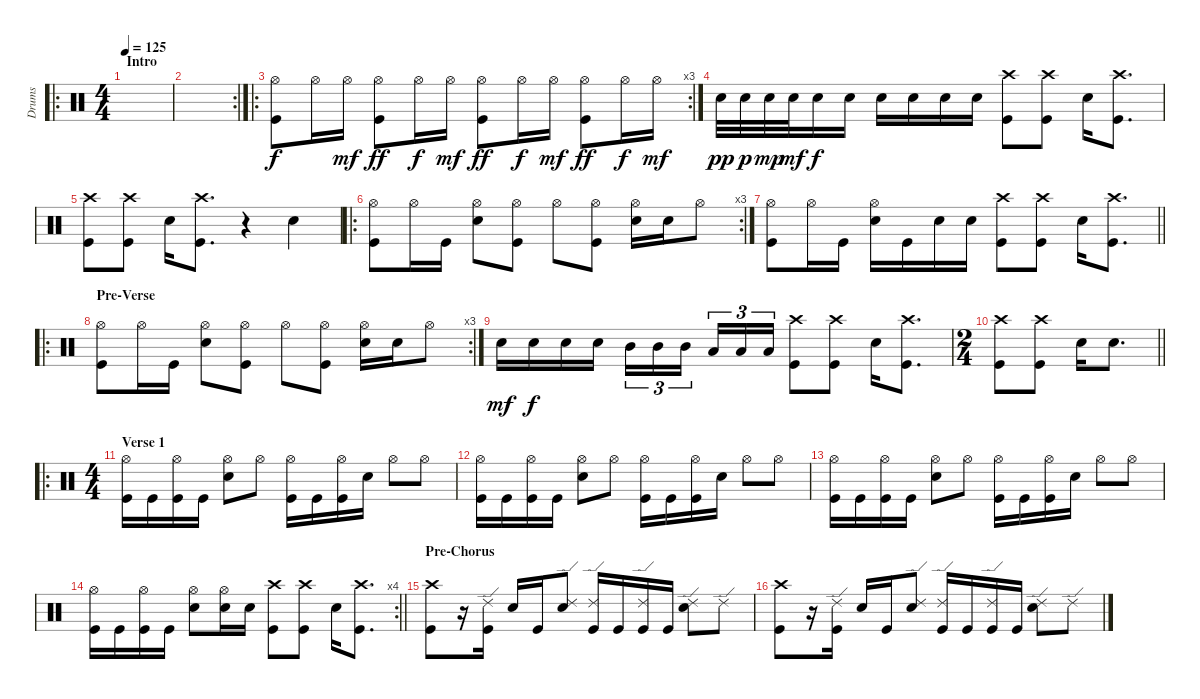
\track ("Drums" "Drums") {instrument percussion}
\staff {score}
\articulation defaults
\ro
\ts (4 4)
\section ("" "Intro")
\tempo 125
\clef neutral
\ks c
|
\rc 2
|
\ro
\rc 3
("Hi-Hat (open)" "Kick (hit)").8 "Hi-Hat (open)".16{dy f} "Hi-Hat (open)".16{dy mf} ("Hi-Hat (open)" "Kick (hit)").8{dy ff} "Hi-Hat (open)".16{dy f} "Hi-Hat (open)".16{dy mf} ("Hi-Hat (open)" "Kick (hit)").8{dy ff} "Hi-Hat (open)".16{dy f} "Hi-Hat (open)".16{dy mf} ("Hi-Hat (open)" "Kick (hit)").8{dy ff} "Hi-Hat (open)".16{dy f} "Hi-Hat (open)".16{dy mf} |
"Snare (hit) 2".32{dy pp} "Snare (hit) 2".32{dy p} "Snare (hit) 2".32{dy mp} "Snare (hit) 2".32{dy mf} "Snare (hit) 2".16{dy f} "Snare (hit) 2".16 "Snare (hit) 2".16 "Snare (hit) 2".16 "Snare (hit) 2".16 "Snare (hit) 2".16 ("Crash high (hit)" "Kick (hit)").8 ("Crash high (hit)" "Kick (hit)").8 "Snare (hit) 2".16 ("Crash high (hit)" "Kick (hit)").8{d} |
("Crash high (hit)" "Kick (hit)").8 ("Crash high (hit)" "Kick (hit)").8 "Snare (hit) 2".16 ("Crash high (hit)" "Kick (hit)").8{d} r.4 "Snare (hit) 2".4 |
\ro
\rc 3
("Hi-Hat (open)" "Kick (hit)").8 "Hi-Hat (open)".16 "Kick (hit)".16 ("Hi-Hat (open)" "Snare (hit) 2").8 ("Hi-Hat (open)" "Kick (hit)").8 "Hi-Hat (open)".8 ("Hi-Hat (open)" "Kick (hit)").8 ("Hi-Hat (open)" "Snare (hit) 2").16 "Snare (hit) 2".16 "Hi-Hat (open)".8 |
\barLineRight lightlight
("Hi-Hat (open)" "Kick (hit)").8 "Hi-Hat (open)".16 "Kick (hit)".16 ("Hi-Hat (open)" "Snare (hit) 2").16 "Kick (hit)".16 "Snare (hit) 2".16 "Snare (hit) 2".16 ("Crash high (hit)" "Kick (hit)").8 ("Crash high (hit)" "Kick (hit)").8 "Snare (hit) 2".16 ("Crash high (hit)" "Kick (hit)").8{d} |
\ro
\rc 3
\section ("" "Pre-Verse")
("Hi-Hat (open)" "Kick (hit)").8 "Hi-Hat (open)".16 "Kick (hit)".16 ("Hi-Hat (open)" "Snare (hit) 2").8 ("Hi-Hat (open)" "Kick (hit)").8 "Hi-Hat (open)".8 ("Hi-Hat (open)" "Kick (hit)").8 ("Hi-Hat (open)" "Electric Snare (hit)").16 "Electric Snare (hit)".16 "Hi-Hat (open)".8 |
"Snare (hit) 2".16{dy mf} "Snare (hit) 2".16{dy f} "Snare (hit) 2".16 "Snare (hit) 2".16 "Mid Tom (hit)".16{tu (3 2)} "Mid Tom (hit)".16{tu (3 2)} "Mid Tom (hit)".16{tu (3 2)} "Low Tom (hit)".16{tu (3 2)} "Low Tom (hit)".16{tu (3 2)} "Low Tom (hit)".16{tu (3 2)} ("Crash high (hit)" "Kick (hit)").8 ("Crash high (hit)" "Kick (hit)").8 "Snare (hit) 2".16 ("Crash high (hit)" "Kick (hit)").8{d} |
\ts (2 4)
\barLineRight lightlight
("Crash high (hit)" "Kick (hit)").8 ("Crash high (hit)" "Kick (hit)").8 "Snare (hit) 2".16 "Snare (hit) 2".8{d} |
\ro
\ts (4 4)
\section ("" "Verse 1")
("Hi-Hat (open)" "Kick (hit)").16 "Kick (hit)".16 ("Hi-Hat (open)" "Kick (hit)").16 "Kick (hit)".16 ("Hi-Hat (open)" "Snare (hit) 2").8 "Hi-Hat (open)".8 ("Hi-Hat (open)" "Kick (hit)").16 "Kick (hit)".16 ("Hi-Hat (open)" "Kick (hit)").16 "Snare (hit) 2".16 "Hi-Hat (open)".8 "Hi-Hat (open)".8 |
("Hi-Hat (open)" "Kick (hit)").16 "Kick (hit)".16 ("Hi-Hat (open)" "Kick (hit)").16 "Kick (hit)".16 ("Hi-Hat (open)" "Snare (hit) 2").8 "Hi-Hat (open)".8 ("Hi-Hat (open)" "Kick (hit)").16 "Kick (hit)".16 ("Hi-Hat (open)" "Kick (hit)").16 "Snare (hit) 2".16 "Hi-Hat (open)".8 "Hi-Hat (open)".8 |
("Hi-Hat (open)" "Kick (hit)").16 "Kick (hit)".16 ("Hi-Hat (open)" "Kick (hit)").16 "Kick (hit)".16 ("Hi-Hat (open)" "Snare (hit) 2").8 "Hi-Hat (open)".8 ("Hi-Hat (open)" "Kick (hit)").16 "Kick (hit)".16 ("Hi-Hat (open)" "Kick (hit)").16 "Snare (hit) 2".16 "Hi-Hat (open)".8 "Hi-Hat (open)".8 |
\rc 4
\barLineRight lightlight
("Hi-Hat (open)" "Kick (hit)").16 "Kick (hit)".16 ("Hi-Hat (open)" "Kick (hit)").16 "Kick (hit)".16 ("Hi-Hat (open)" "Snare (hit) 2").8 ("Hi-Hat (open)" "Snare (hit) 2").16 "Snare (hit) 2".16 ("Crash high (hit)" "Kick (hit)").8 ("Crash high (hit)" "Kick (hit)").8 "Snare (hit) 2".16 ("Crash high (hit)" "Kick (hit)").8{d} |
\section ("" "Pre-Chorus")
("Crash high (hit)" "Kick (hit)").8 r.16 ("Ride (edge) 2" "Kick (hit)").16 "Snare (hit) 2".16 "Kick (hit)".16 ("Ride (edge) 2" "Snare (hit) 2").8 ("Ride (edge) 2" "Kick (hit)").16 "Kick (hit)".16 ("Ride (edge) 2" "Kick (hit)").16 "Kick (hit)".16 ("Ride (edge) 2" "Snare (hit) 2").8 "Ride (edge) 2".8 |
("Crash high (hit)" "Kick (hit)").8 r.16 ("Ride (edge) 2" "Kick (hit)").16 "Snare (hit) 2".16 "Kick (hit)".16 ("Ride (edge) 2" "Snare (hit) 2").8 ("Ride (edge) 2" "Kick (hit)").16 "Kick (hit)".16 ("Ride (edge) 2" "Kick (hit)").16 "Kick (hit)".16 ("Ride (edge) 2" "Snare (hit) 2").8 "Ride (edge) 2".8
